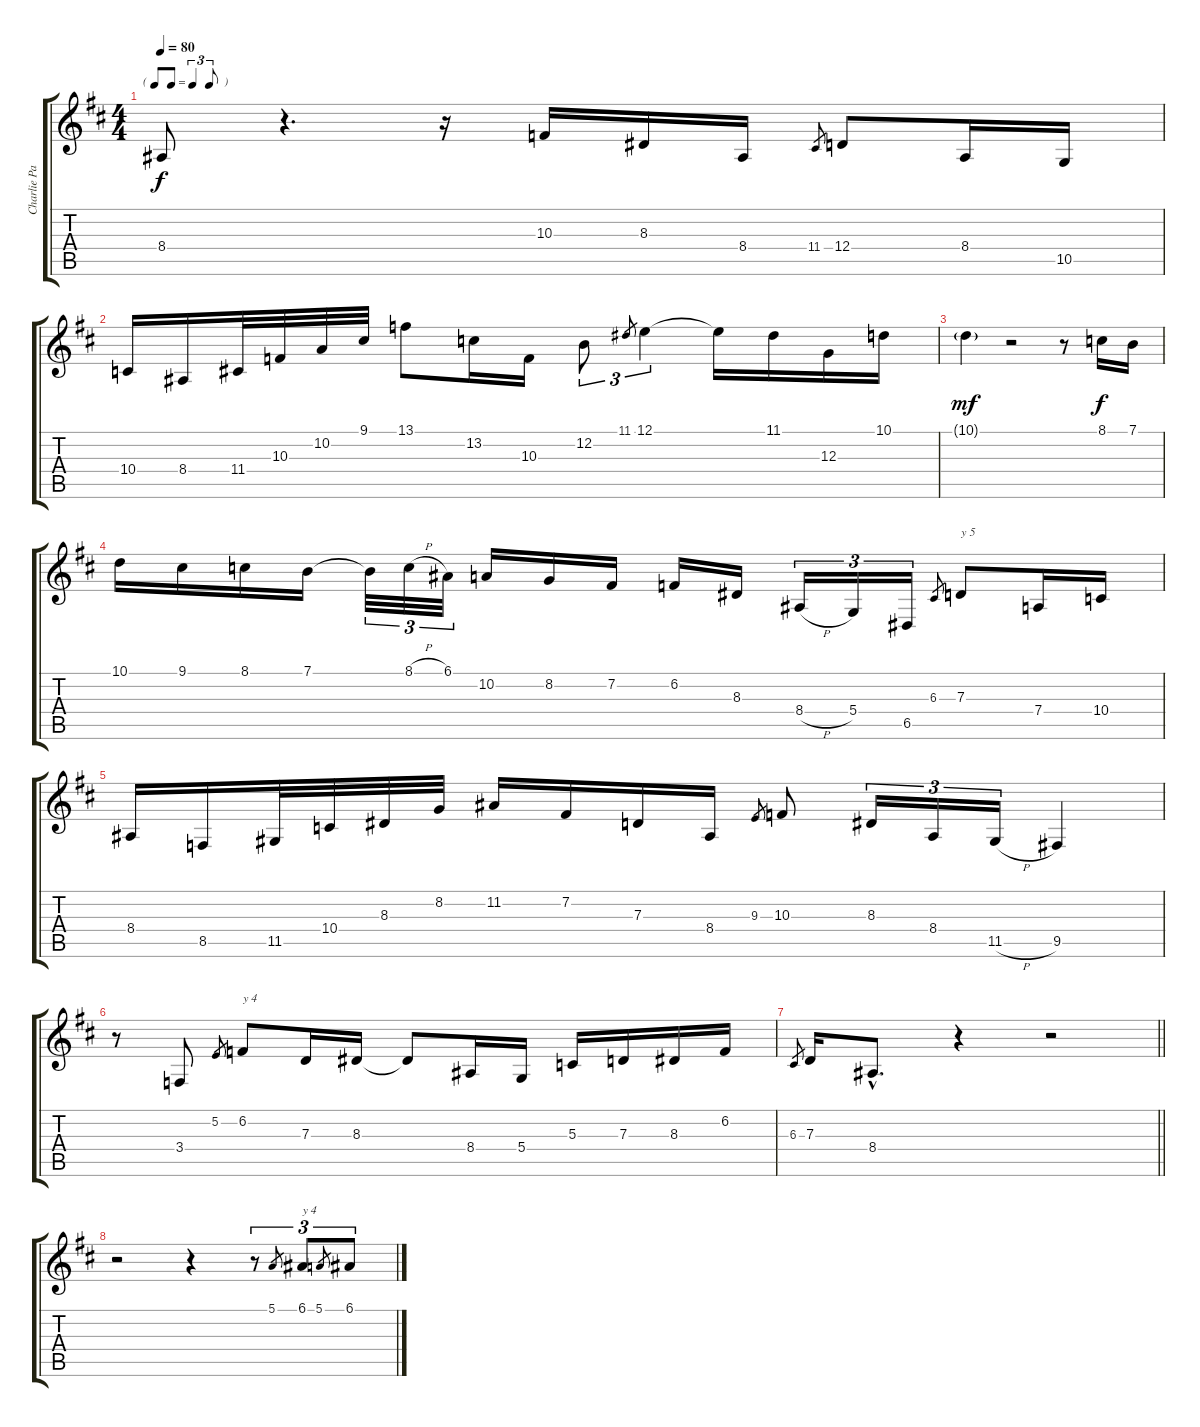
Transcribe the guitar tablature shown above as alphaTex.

\track ("Charlie Parker" "Charlie Pa") {instrument altosax}
\staff {score tabs}
\tuning (E4 B3 G3 D3 A2 E2) {hide}
\ts (4 4)
\tf triplet8th
\tempo 80
\clef g2
\ks d
8.4.8{dy f} r.4{d} r.16 10.3.16 8.3.16 8.4.16 11.4.8{gr} 12.4.8 8.4.16 10.5.16 |
10.4.16 8.4.16 11.4.32 10.3.32 10.2.32 9.1.32 13.1.8 13.2.16 10.3.16 12.2.8{tu (3 2)} 11.1.8{gr} 12.1.4{tu (3 2)} 12.1{t}.16 11.1.16 12.3.16 10.1.16 |
10.1{g}.4{dy mf} r.2 r.8 8.1.16{dy f} 7.1.16 |
10.1.16 9.1.16 8.1.16 7.1.16 7.1{t}.32{tu (3 2)} 8.1{h}.32{tu (3 2)} 6.1.32{tu (3 2)} 10.2.16 8.2.16 7.2.16 6.2.16 8.3.16 8.4{h}.16{tu (3 2)} 5.4.16{tu (3 2)} 6.5.16{tu (3 2)} 6.3.8{gr} 7.3.8{txt "y 5"} 7.4.16 10.4.16 |
8.4.16 8.5.16 11.5.32 10.4.32 8.3.32 8.2.32 11.2.16 7.2.16 7.3.16 8.4.16 9.3.8{gr} 10.3.8 8.3.16{tu (3 2)} 8.4.16{tu (3 2)} 11.5{h}.16{tu (3 2)} 9.5.4 |
r.8 3.4.8 5.2.8{gr} 6.2.8{txt "y 4"} 7.3.16 8.3.16 8.3{t}.8 8.4.16 5.4.16 5.3.16 7.3.16 8.3.16 6.2.16 |
\barLineRight lightlight
6.3.8{gr} 7.3.16 8.4{hac}.8{d} r.4 r.2 |
r.2 r.4 r.8{tu (3 2)} 5.1.8{gr} 6.1.8{tu (3 2) txt "y 4"} 5.1.8{gr} 6.1.8{tu (3 2)}
